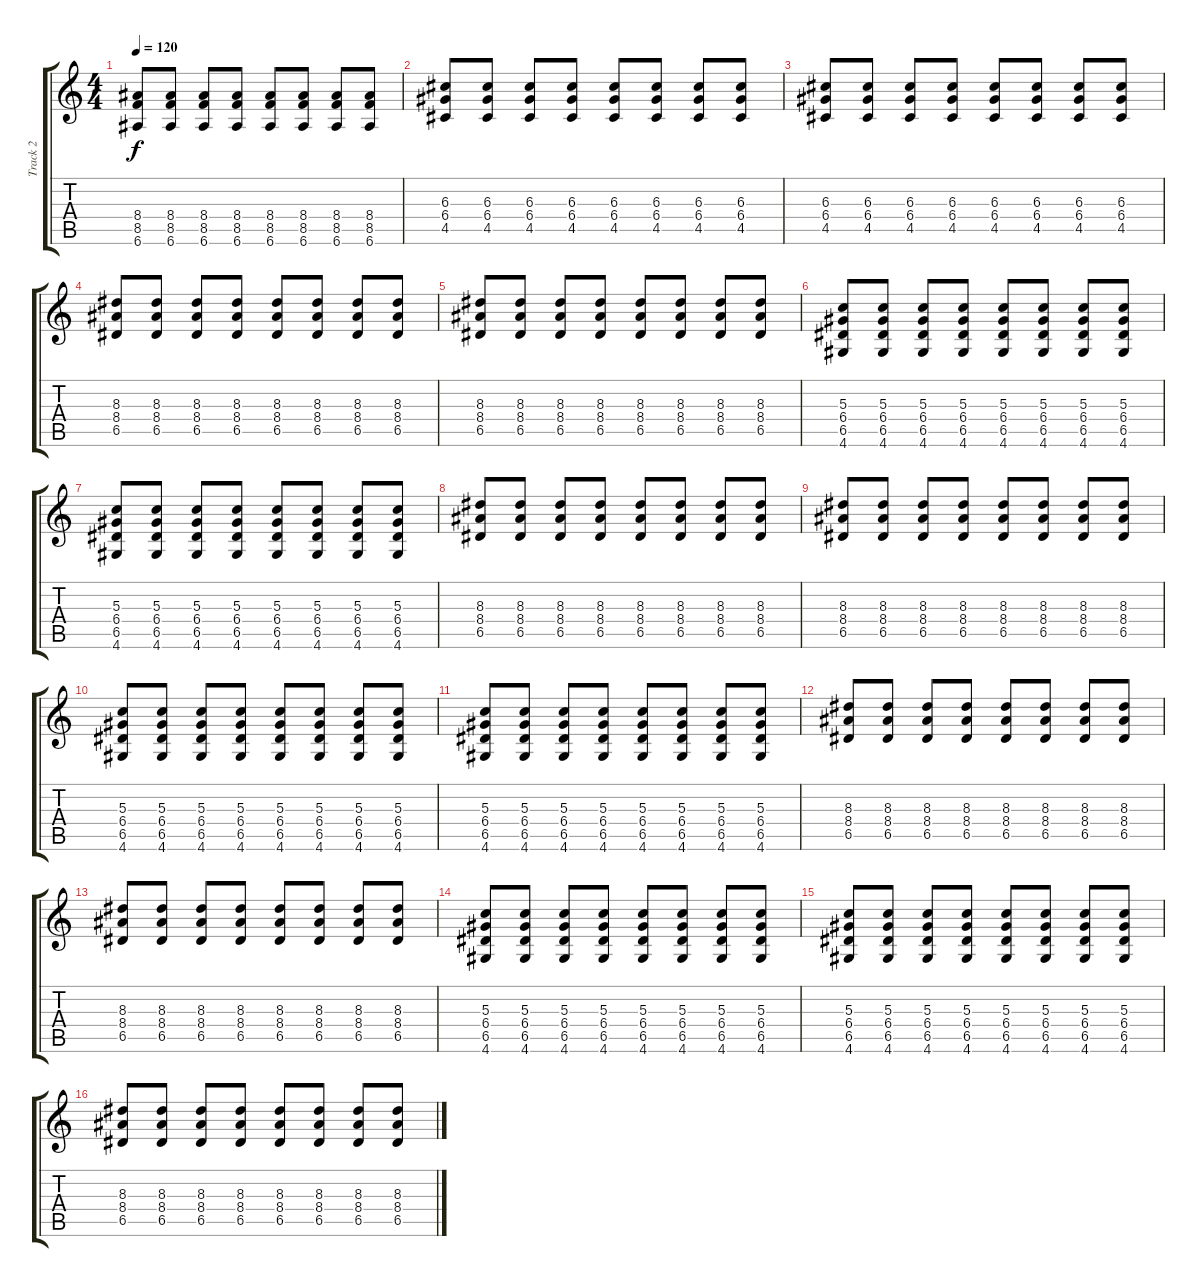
\track ("Track 2" "Track 2") {instrument overdrivenguitar}
\staff {score tabs}
\tuning (E4 B3 G3 D3 A2 E2) {hide}
\ts (4 4)
\tempo 120
\clef g2
\ks c
(8.4 8.5 6.6).8{dy f} (8.4 8.5 6.6).8 (8.4 8.5 6.6).8 (8.4 8.5 6.6).8 (8.4 8.5 6.6).8 (8.4 8.5 6.6).8 (8.4 8.5 6.6).8 (8.4 8.5 6.6).8 |
(6.3 6.4 4.5).8 (6.3 6.4 4.5).8 (6.3 6.4 4.5).8 (6.3 6.4 4.5).8 (6.3 6.4 4.5).8 (6.3 6.4 4.5).8 (6.3 6.4 4.5).8 (6.3 6.4 4.5).8 |
(6.3 6.4 4.5).8 (6.3 6.4 4.5).8 (6.3 6.4 4.5).8 (6.3 6.4 4.5).8 (6.3 6.4 4.5).8 (6.3 6.4 4.5).8 (6.3 6.4 4.5).8 (6.3 6.4 4.5).8 |
(8.3 8.4 6.5).8 (8.3 8.4 6.5).8 (8.3 8.4 6.5).8 (8.3 8.4 6.5).8 (8.3 8.4 6.5).8 (8.3 8.4 6.5).8 (8.3 8.4 6.5).8 (8.3 8.4 6.5).8 |
(8.3 8.4 6.5).8 (8.3 8.4 6.5).8 (8.3 8.4 6.5).8 (8.3 8.4 6.5).8 (8.3 8.4 6.5).8 (8.3 8.4 6.5).8 (8.3 8.4 6.5).8 (8.3 8.4 6.5).8 |
(5.3 6.4 6.5 4.6).8 (5.3 6.4 6.5 4.6).8 (5.3 6.4 6.5 4.6).8 (5.3 6.4 6.5 4.6).8 (5.3 6.4 6.5 4.6).8 (5.3 6.4 6.5 4.6).8 (5.3 6.4 6.5 4.6).8 (5.3 6.4 6.5 4.6).8 |
(5.3 6.4 6.5 4.6).8 (5.3 6.4 6.5 4.6).8 (5.3 6.4 6.5 4.6).8 (5.3 6.4 6.5 4.6).8 (5.3 6.4 6.5 4.6).8 (5.3 6.4 6.5 4.6).8 (5.3 6.4 6.5 4.6).8 (5.3 6.4 6.5 4.6).8 |
(8.3 8.4 6.5).8 (8.3 8.4 6.5).8 (8.3 8.4 6.5).8 (8.3 8.4 6.5).8 (8.3 8.4 6.5).8 (8.3 8.4 6.5).8 (8.3 8.4 6.5).8 (8.3 8.4 6.5).8 |
(8.3 8.4 6.5).8 (8.3 8.4 6.5).8 (8.3 8.4 6.5).8 (8.3 8.4 6.5).8 (8.3 8.4 6.5).8 (8.3 8.4 6.5).8 (8.3 8.4 6.5).8 (8.3 8.4 6.5).8 |
(5.3 6.4 6.5 4.6).8 (5.3 6.4 6.5 4.6).8 (5.3 6.4 6.5 4.6).8 (5.3 6.4 6.5 4.6).8 (5.3 6.4 6.5 4.6).8 (5.3 6.4 6.5 4.6).8 (5.3 6.4 6.5 4.6).8 (5.3 6.4 6.5 4.6).8 |
(5.3 6.4 6.5 4.6).8 (5.3 6.4 6.5 4.6).8 (5.3 6.4 6.5 4.6).8 (5.3 6.4 6.5 4.6).8 (5.3 6.4 6.5 4.6).8 (5.3 6.4 6.5 4.6).8 (5.3 6.4 6.5 4.6).8 (5.3 6.4 6.5 4.6).8 |
(8.3 8.4 6.5).8 (8.3 8.4 6.5).8 (8.3 8.4 6.5).8 (8.3 8.4 6.5).8 (8.3 8.4 6.5).8 (8.3 8.4 6.5).8 (8.3 8.4 6.5).8 (8.3 8.4 6.5).8 |
(8.3 8.4 6.5).8 (8.3 8.4 6.5).8 (8.3 8.4 6.5).8 (8.3 8.4 6.5).8 (8.3 8.4 6.5).8 (8.3 8.4 6.5).8 (8.3 8.4 6.5).8 (8.3 8.4 6.5).8 |
(5.3 6.4 6.5 4.6).8 (5.3 6.4 6.5 4.6).8 (5.3 6.4 6.5 4.6).8 (5.3 6.4 6.5 4.6).8 (5.3 6.4 6.5 4.6).8 (5.3 6.4 6.5 4.6).8 (5.3 6.4 6.5 4.6).8 (5.3 6.4 6.5 4.6).8 |
(5.3 6.4 6.5 4.6).8 (5.3 6.4 6.5 4.6).8 (5.3 6.4 6.5 4.6).8 (5.3 6.4 6.5 4.6).8 (5.3 6.4 6.5 4.6).8 (5.3 6.4 6.5 4.6).8 (5.3 6.4 6.5 4.6).8 (5.3 6.4 6.5 4.6).8 |
(8.3 8.4 6.5).8 (8.3 8.4 6.5).8 (8.3 8.4 6.5).8 (8.3 8.4 6.5).8 (8.3 8.4 6.5).8 (8.3 8.4 6.5).8 (8.3 8.4 6.5).8 (8.3 8.4 6.5).8
